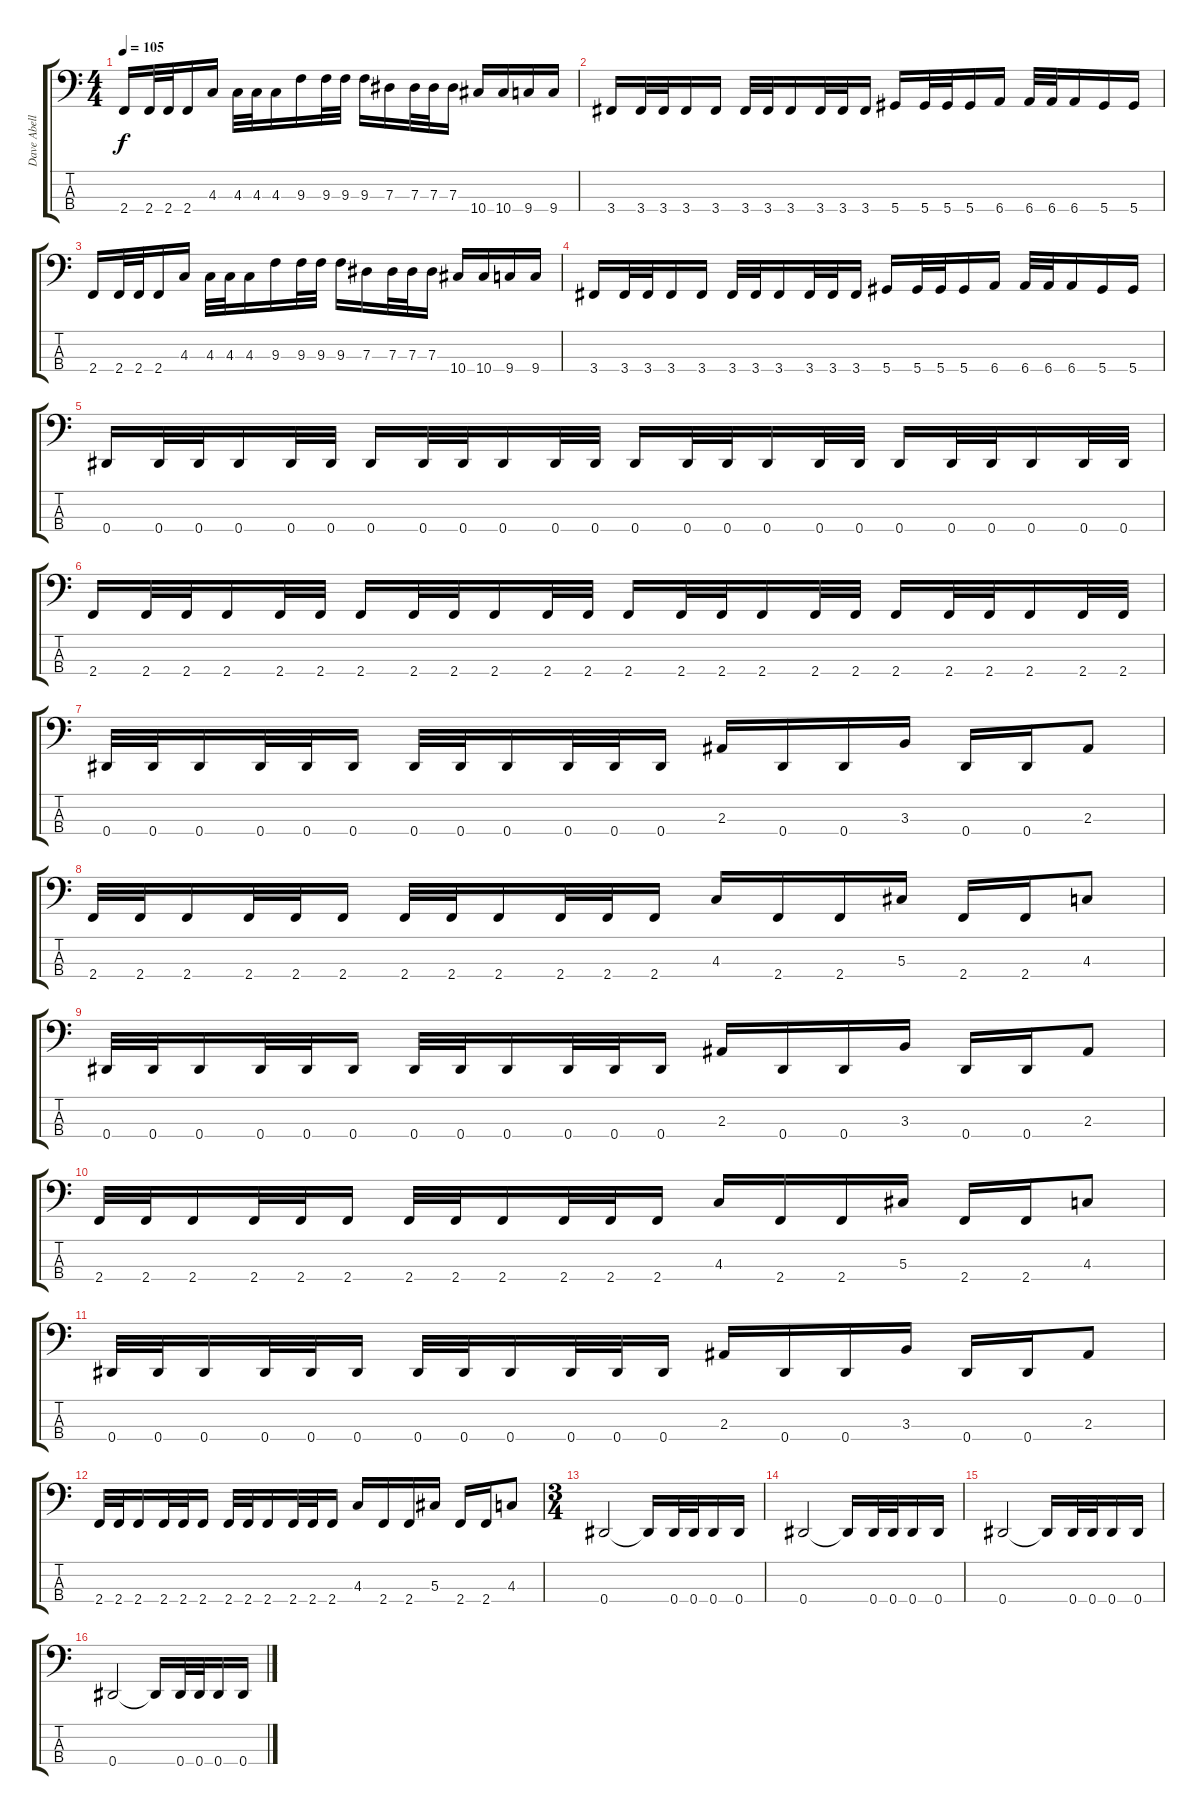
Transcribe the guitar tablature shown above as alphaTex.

\track ("Dave Abell" "Dave Abell") {instrument electricbassfinger}
\staff {score tabs}
\tuning (Gb2 Db2 Ab1 Eb1) {hide}
\ts (4 4)
\tempo 105
\clef f4
\ks c
2.4.16{dy f} 2.4.32 2.4.32 2.4.16 4.3.16 4.3.32 4.3.32 4.3.16 9.3.16 9.3.32 9.3.32 9.3.16 7.3.16 7.3.32 7.3.32 7.3.16 10.4.16 10.4.16 9.4.16 9.4.16 |
3.4.16 3.4.32 3.4.32 3.4.16 3.4.16 3.4.32 3.4.32 3.4.16 3.4.32 3.4.32 3.4.16 5.4.16 5.4.32 5.4.32 5.4.16 6.4.16 6.4.32 6.4.32 6.4.16 5.4.16 5.4.16 |
2.4.16 2.4.32 2.4.32 2.4.16 4.3.16 4.3.32 4.3.32 4.3.16 9.3.16 9.3.32 9.3.32 9.3.16 7.3.16 7.3.32 7.3.32 7.3.16 10.4.16 10.4.16 9.4.16 9.4.16 |
3.4.16 3.4.32 3.4.32 3.4.16 3.4.16 3.4.32 3.4.32 3.4.16 3.4.32 3.4.32 3.4.16 5.4.16 5.4.32 5.4.32 5.4.16 6.4.16 6.4.32 6.4.32 6.4.16 5.4.16 5.4.16 |
0.4.16 0.4.32 0.4.32 0.4.16 0.4.32 0.4.32 0.4.16 0.4.32 0.4.32 0.4.16 0.4.32 0.4.32 0.4.16 0.4.32 0.4.32 0.4.16 0.4.32 0.4.32 0.4.16 0.4.32 0.4.32 0.4.16 0.4.32 0.4.32 |
2.4.16 2.4.32 2.4.32 2.4.16 2.4.32 2.4.32 2.4.16 2.4.32 2.4.32 2.4.16 2.4.32 2.4.32 2.4.16 2.4.32 2.4.32 2.4.16 2.4.32 2.4.32 2.4.16 2.4.32 2.4.32 2.4.16 2.4.32 2.4.32 |
0.4.32 0.4.32 0.4.16 0.4.32 0.4.32 0.4.16 0.4.32 0.4.32 0.4.16 0.4.32 0.4.32 0.4.16 2.3.16 0.4.16 0.4.16 3.3.16 0.4.16 0.4.16 2.3.8 |
2.4.32 2.4.32 2.4.16 2.4.32 2.4.32 2.4.16 2.4.32 2.4.32 2.4.16 2.4.32 2.4.32 2.4.16 4.3.16 2.4.16 2.4.16 5.3.16 2.4.16 2.4.16 4.3.8 |
0.4.32 0.4.32 0.4.16 0.4.32 0.4.32 0.4.16 0.4.32 0.4.32 0.4.16 0.4.32 0.4.32 0.4.16 2.3.16 0.4.16 0.4.16 3.3.16 0.4.16 0.4.16 2.3.8 |
2.4.32 2.4.32 2.4.16 2.4.32 2.4.32 2.4.16 2.4.32 2.4.32 2.4.16 2.4.32 2.4.32 2.4.16 4.3.16 2.4.16 2.4.16 5.3.16 2.4.16 2.4.16 4.3.8 |
0.4.32 0.4.32 0.4.16 0.4.32 0.4.32 0.4.16 0.4.32 0.4.32 0.4.16 0.4.32 0.4.32 0.4.16 2.3.16 0.4.16 0.4.16 3.3.16 0.4.16 0.4.16 2.3.8 |
2.4.32 2.4.32 2.4.16 2.4.32 2.4.32 2.4.16 2.4.32 2.4.32 2.4.16 2.4.32 2.4.32 2.4.16 4.3.16 2.4.16 2.4.16 5.3.16 2.4.16 2.4.16 4.3.8 |
\ts (3 4)
0.4.2 0.4{t}.16 0.4.32 0.4.32 0.4.16 0.4.16 |
0.4.2 0.4{t}.16 0.4.32 0.4.32 0.4.16 0.4.16 |
0.4.2 0.4{t}.16 0.4.32 0.4.32 0.4.16 0.4.16 |
0.4.2 0.4{t}.16 0.4.32 0.4.32 0.4.16 0.4.16
